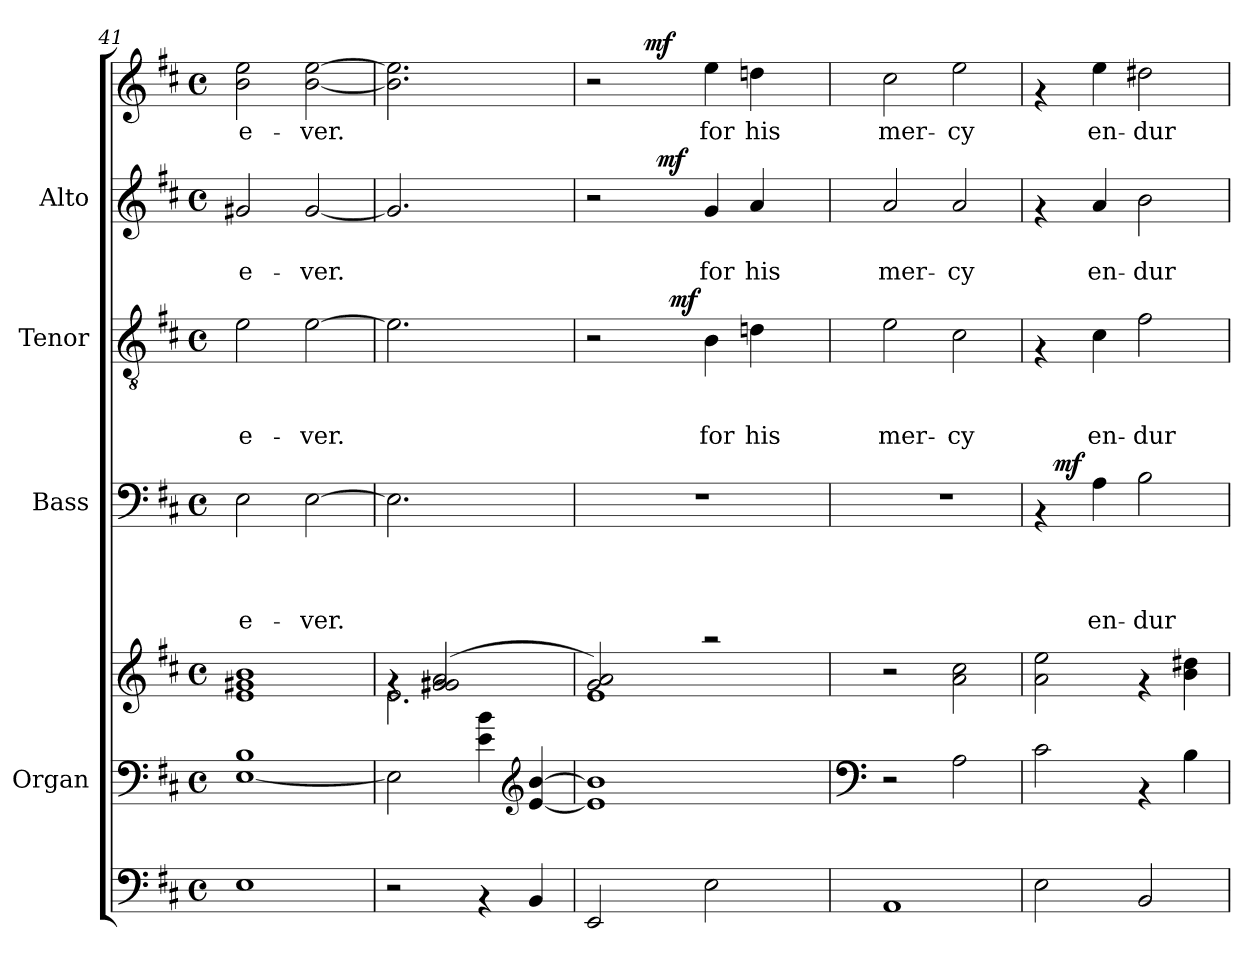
**kern	**kern	**kern	**kern	**text	**text	**text	**text	**dynam	**kern	**text	**text	**text	**dynam	**kern	**text	**text	**dynam	**kern	**text	**dynam
*part6	*part5	*part5	*part4	*part4	*part4	*part4	*part4	*part4	*part3	*part3	*part3	*part3	*part3	*part2	*part2	*part2	*part2	*part1	*part1	*part1
*staff7	*staff6	*staff5	*staff4	*staff4	*staff4	*staff4	*staff4	*staff4	*staff3	*staff3	*staff3	*staff3	*staff3	*staff2	*staff2	*staff2	*staff2	*staff1	*staff1	*staff1
*	*I"Organ	*	*I"Bass	*	*	*	*	*	*I"Tenor	*	*	*	*	*I"Alto	*	*	*	*	*	*
*	*	*	*I'B	*	*	*	*	*	*I'T	*	*	*	*	*I'A	*	*	*	*	*	*
*clefF4	*clefF4	*clefG2	*clefF4	*	*	*	*	*	*clefGv2	*	*	*	*	*clefG2	*	*	*	*clefG2	*	*
*k[f#c#]	*k[f#c#]	*k[f#c#]	*k[f#c#]	*	*	*	*	*	*k[f#c#]	*	*	*	*	*k[f#c#]	*	*	*	*k[f#c#]	*	*
*D:	*D:	*D:	*D:	*	*	*	*	*	*D:	*	*	*	*	*D:	*	*	*	*D:	*	*
*M4/4	*M4/4	*M4/4	*M4/4	*	*	*	*	*	*M4/4	*	*	*	*	*M4/4	*	*	*	*M4/4	*	*
*met(c)	*met(c)	*met(c)	*met(c)	*	*	*	*	*	*met(c)	*	*	*	*	*met(c)	*	*	*	*met(c)	*	*
=41	=41	=41	=41	=41	=41	=41	=41	=41	=41	=41	=41	=41	=41	=41	=41	=41	=41	=41	=41	=41
!	!	!	!	!	!	!	!LO:LY:b	!	!	!	!	!LO:LY:b	!	!	!	!LO:LY:b	!	!	!LO:LY:b	!
1E	[>1E 1B	1e 1g#X 1b	2E\	.	.	.	-e-	.	2e\	.	.	-e-	.	2g#X/	.	-e-	.	2b\ 2ee\	-e-	.
!	!	!	!	!	!	!	!LO:LY:b	!	!	!	!	!LO:LY:b	!	!	!	!LO:LY:b	!	!	!LO:LY:b	!
.	.	.	[>2E\	.	.	.	-ver.	.	[>2e\	.	.	-ver.	.	[<2g#/	.	-ver.	.	[<2b\ [>2ee\	-ver.	.
=42	=42	=42	=42	=42	=42	=42	=42	=42	=42	=42	=42	=42	=42	=42	=42	=42	=42	=42	=42	=42
*	*	*^	*	*	*	*	*	*	*	*	*	*	*	*	*	*	*	*	*	*
2r	2E\]	4rf	2.e	2.E]	.	.	.	.	.	2.e]	.	.	.	.	2.g#]	.	.	.	2.b] 2.ee]	.	.
.	.	(>2g#X/ 2g#X/ 2a/	.	.	.	.	.	.	.	.	.	.	.	.	.	.	.	.	.	.	.
4rAA	4e\ 4b\	.	.	.	.	.	.	.	.	.	.	.	.	.	.	.	.	.	.	.	.
*	*clefG2	*	*	*	*	*	*	*	*	*	*	*	*	*	*	*	*	*	*	*	*
4BB/	[<4e/ [<4b/	4ryy	4ryy	4ryy	.	.	.	.	.	4ryy	.	.	.	.	4ryy	.	.	.	4ryy	.	.
!!LO:PB:g=z
=43	=43	=43	=43	=43	=43	=43	=43	=43	=43	=43	=43	=43	=43	=43	=43	=43	=43	=43	=43	=43	=43
*	*	*	*	*	*	*	*	*	*	*^	*	*	*	*	*^	*	*	*	*^	*	*
2EE/	1e] 1b]	2g/ 2a/)	1e	1r	.	.	.	.	.	2r	4ryy	.	.	.	.	2r	4ryy	.	.	.	2r	4ryy	.	.
.	.	.	.	.	.	.	.	.	.	.	16.ryy	.	.	.	.	.	16ryy	.	.	.	.	32ryy	.	.
!	!	!	!	!	!	!	!	!	!	!	!	!	!	!	!	!	!	!	!	!	!	!	!	!LO:DY:a
.	.	.	.	.	.	.	.	.	.	.	.	.	.	.	.	.	.	.	.	.	.	2ryy	.	mf
!	!	!	!	!	!	!	!	!	!	!	!	!	!	!	!	!	!	!	!	!LO:DY:a	!	!	!	!
.	.	.	.	.	.	.	.	.	.	.	.	.	.	.	.	.	2ryy	.	.	mf	.	.	.	.
!	!	!	!	!	!	!	!	!	!	!	!	!	!	!	!LO:DY:a	!	!	!	!	!	!	!	!	!
.	.	.	.	.	.	.	.	.	.	.	2ryy	.	.	.	mf	.	.	.	.	.	.	.	.	.
!	!	!	!	!	!	!	!	!	!	!	!	!	!	!LO:LY:b	!	!	!	!	!LO:LY:b	!	!	!	!LO:LY:b	!
2E\	.	2raa	.	.	.	.	.	.	.	4B\	.	.	.	for	.	4g/	.	.	for	.	4ee\	.	for	.
!	!	!	!	!	!	!	!	!	!	!	!	!	!	!LO:LY:b	!	!	!	!	!LO:LY:b	!	!	!	!LO:LY:b	!
.	.	.	.	.	.	.	.	.	.	4dn\	.	.	.	his	.	4a/	.	.	his	.	4ddn\	.	his	.
.	.	.	.	.	.	.	.	.	.	.	.	.	.	.	.	.	.	.	.	.	.	8..ryy	.	.
.	.	.	.	.	.	.	.	.	.	.	.	.	.	.	.	.	8.ryy	.	.	.	.	.	.	.
.	.	.	.	.	.	.	.	.	.	.	8ryy	.	.	.	.	.	.	.	.	.	.	.	.	.
.	.	.	.	.	.	.	.	.	.	.	32ryy	.	.	.	.	.	.	.	.	.	.	.	.	.
*	*	*	*	*	*	*	*	*	*	*v	*v	*	*	*	*	*	*	*	*	*	*v	*v	*	*
*	*	*v	*v	*	*	*	*	*	*	*	*	*	*	*	*v	*v	*	*	*	*	*	*
=44	=44	=44	=44	=44	=44	=44	=44	=44	=44	=44	=44	=44	=44	=44	=44	=44	=44	=44	=44	=44
*	*clefF4	*	*	*	*	*	*	*	*	*	*	*	*	*	*	*	*	*	*	*
*	*	*^	*	*	*	*	*	*	*^	*	*	*	*	*^	*	*	*	*^	*	*
!	!	!	!	!	!	!	!	!	!	!	!	!	!	!LO:LY:b	!	!	!	!	!LO:LY:b	!	!	!	!LO:LY:b	!
*	*	*	*	*	*	*	*	*	*	*v	*v	*	*	*	*	*	*	*	*	*	*v	*v	*	*
*	*	*v	*v	*	*	*	*	*	*	*	*	*	*	*	*v	*v	*	*	*	*	*	*
1AA	2r	2r	1r	.	.	.	.	.	2e\	.	.	mer-	.	2a/	.	mer-	.	2cc#\	mer-	.
!	!	!	!	!	!	!	!	!	!	!	!	!LO:LY:b	!	!	!	!LO:LY:b	!	!	!LO:LY:b	!
.	2A\	2a\ 2cc#\	.	.	.	.	.	.	2c#\	.	.	-cy	.	2a/	.	-cy	.	2ee\	-cy	.
=45	=45	=45	=45	=45	=45	=45	=45	=45	=45	=45	=45	=45	=45	=45	=45	=45	=45	=45	=45	=45
*	*	*	*^	*	*	*	*	*	*	*	*	*	*	*	*	*	*	*	*	*
2E\	2c#\	2a\ 2ee\	4rAA	16ryy	.	.	.	.	.	4rF	.	.	.	.	4rf	.	.	.	4rf	.	.
!	!	!	!	!	!	!	!	!	!LO:DY:a	!	!	!	!	!	!	!	!	!	!	!	!
.	.	.	.	2...ryy	.	.	.	.	mf	.	.	.	.	.	.	.	.	.	.	.	.
!	!	!	!	!	!	!	!	!LO:LY:b	!	!	!	!	!LO:LY:b	!	!	!	!LO:LY:b	!	!	!LO:LY:b	!
.	.	.	4A\	.	.	.	.	en-	.	4c#\	.	.	en-	.	4a/	.	en-	.	4ee\	en-	.
!	!	!	!	!	!	!	!	!LO:LY:b	!	!	!	!	!LO:LY:b	!	!	!	!LO:LY:b	!	!	!LO:LY:b	!
2BB/	4rAA	4rf	2B\	.	.	.	.	-dur-	.	2f#\	.	.	-dur-	.	2b\	.	-dur-	.	2dd#X\	-dur-	.
.	4B\	4b\ 4dd#X\	.	.	.	.	.	.	.	.	.	.	.	.	.	.	.	.	.	.	.
*	*	*	*v	*v	*	*	*	*	*	*	*	*	*	*	*	*	*	*	*	*	*
=	=	=	=	=	=	=	=	=	=	=	=	=	=	=	=	=	=	=	=	=
*-	*-	*-	*-	*-	*-	*-	*-	*-	*-	*-	*-	*-	*-	*-	*-	*-	*-	*-	*-	*-
